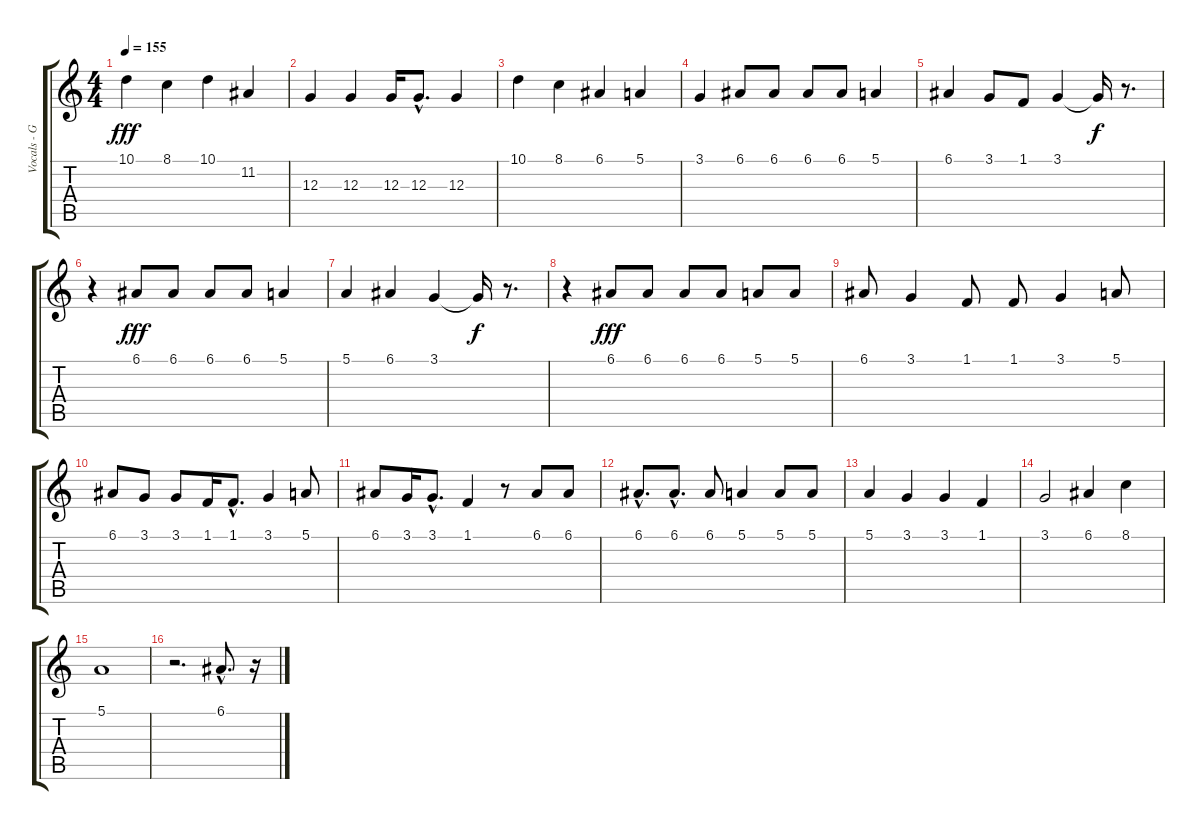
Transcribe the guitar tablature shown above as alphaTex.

\track ("Vocals - Greg Graffin" "Vocals - G") {instrument voiceoohs}
\staff {score tabs}
\tuning (E4 B3 G3 D3 A2 E2) {hide}
\ts (4 4)
\tempo 155
\clef g2
\ks c
10.1.4{dy fff} 8.1.4 10.1.4 11.2.4 |
12.3.4 12.3.4 12.3.16 12.3{hac}.8{d} 12.3.4 |
10.1.4 8.1.4 6.1.4 5.1.4 |
3.1.4 6.1.8 6.1.8 6.1.8 6.1.8 5.1.4 |
6.1.4 3.1.8 1.1.8 3.1.4 3.1{t}.16{dy f} r.8{d} |
r.4 6.1.8{dy fff} 6.1.8 6.1.8 6.1.8 5.1.4 |
5.1.4 6.1.4 3.1.4 3.1{t}.16{dy f} r.8{d} |
r.4 6.1.8{dy fff} 6.1.8 6.1.8 6.1.8 5.1.8 5.1.8 |
6.1.8 3.1.4 1.1.8 1.1.8 3.1.4 5.1.8 |
6.1.8 3.1.8 3.1.8 1.1.16 1.1{hac}.8{d} 3.1.4 5.1.8 |
6.1.8 3.1.16 3.1{hac}.8{d} 1.1.4 r.8 6.1.8 6.1.8 |
6.1{hac}.8{d} 6.1{hac}.8{d} 6.1.8 5.1.4 5.1.8 5.1.8 |
5.1.4 3.1.4 3.1.4 1.1.4 |
3.1.2 6.1.4 8.1.4 |
5.1.1 |
r.2{d} 6.1{hac}.8{d} r.16
